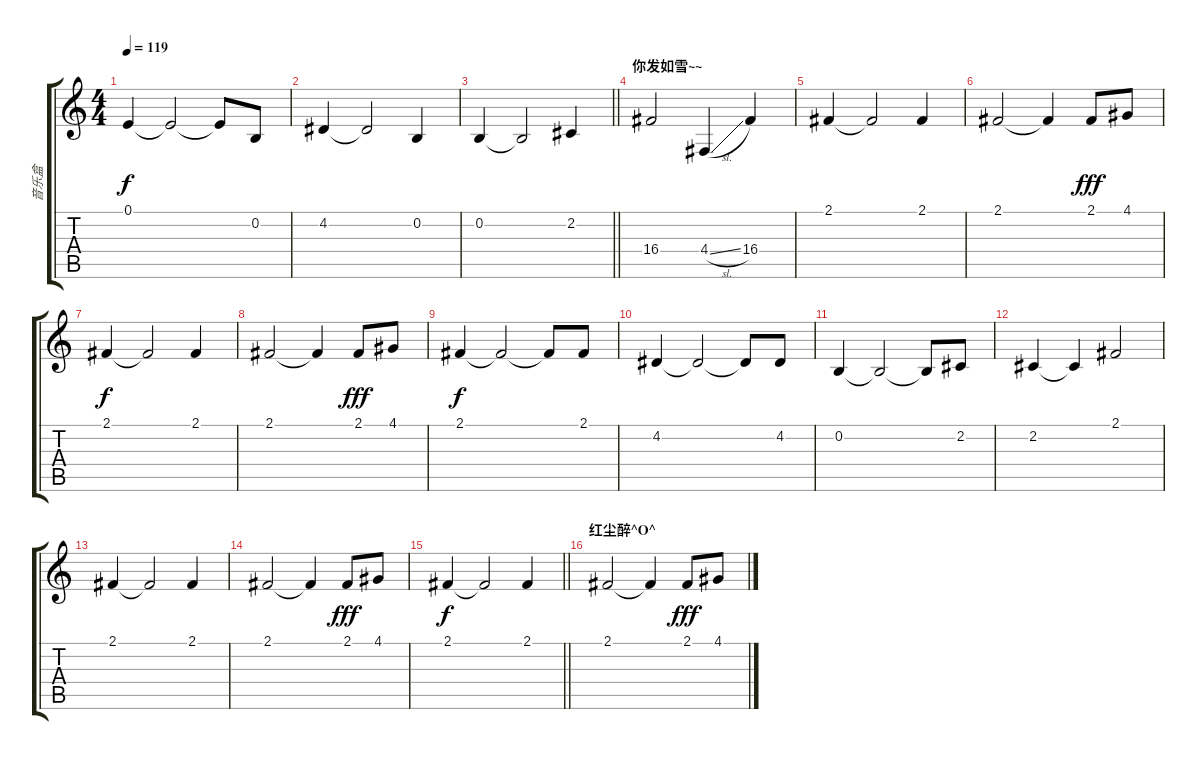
\track ("音乐盒" "音乐盒") {instrument ocarina}
\staff {score tabs}
\tuning (E4 B3 G3 D3 A2 E2) {hide}
\ts (4 4)
\tempo 119
\clef g2
\ks c
0.1.4{dy f} 0.1{t}.2 0.1{t}.8 0.2.8 |
4.2.4 4.2{t}.2 0.2.4 |
\barLineRight lightlight
0.2.4 0.2{t}.2 2.2.4 |
\section ("" "你发如雪~~")
16.4.2 4.4{sl}.4 16.4.4 |
2.1.4{volume 13} 2.1{t}.2 2.1.4 |
2.1.2 2.1{t}.4 2.1.8{dy fff} 4.1.8 |
2.1.4{dy f} 2.1{t}.2 2.1.4 |
2.1.2 2.1{t}.4 2.1.8{dy fff} 4.1.8 |
2.1.4{dy f} 2.1{t}.2 2.1{t}.8 2.1.8 |
4.2.4 4.2{t}.2 4.2{t}.8 4.2.8 |
0.2.4 0.2{t}.2 0.2{t}.8 2.2.8 |
2.2.4 2.2{t}.4 2.1.2 |
2.1.4 2.1{t}.2 2.1.4 |
2.1.2 2.1{t}.4 2.1.8{dy fff} 4.1.8 |
\barLineRight lightlight
2.1.4{dy f} 2.1{t}.2 2.1.4 |
\section ("" "红尘醉^O^")
2.1.2 2.1{t}.4 2.1.8{dy fff} 4.1.8
